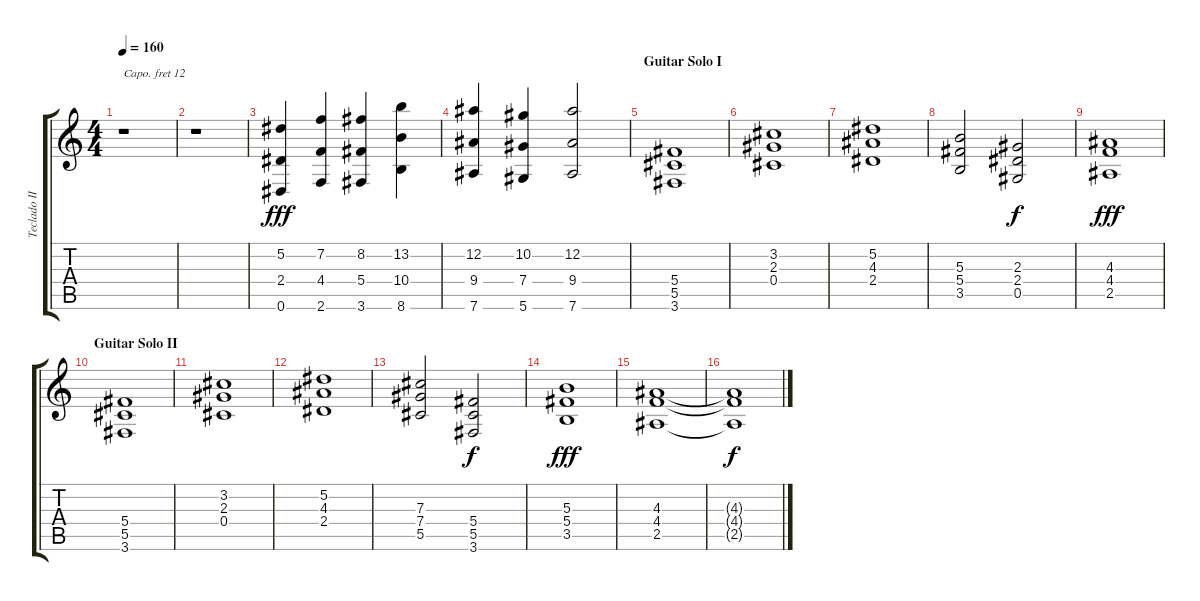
\track ("Teclado II" "Teclado II") {instrument stringensemble1}
\staff {score tabs}
\capo 12
\tuning (Eb4 Bb3 Gb3 Db3 Ab2 Eb2) {hide}
\ts (4 4)
\tempo 160
\clef g2
\ks c
r.1{dy f} |
r.1 |
(5.2 2.4 0.6).4{dy fff} (7.2 4.4 2.6).4 (8.2 5.4 3.6).4 (13.2 10.4 8.6).4 |
(12.2 9.4 7.6).4 (10.2 7.4 5.6).4 (12.2 9.4 7.6).2 |
\section ("" "Guitar Solo I")
(5.4 5.5 3.6).1 |
(3.2 2.3 0.4).1 |
(5.2 4.3 2.4).1 |
(5.3 5.4 3.5).2 (2.3 2.4 0.5).2{dy f} |
(4.3 4.4 2.5).1{dy fff} |
\section ("" "Guitar Solo II")
(5.4 5.5 3.6).1 |
(3.2 2.3 0.4).1 |
(5.2 4.3 2.4).1 |
(7.3 7.4 5.5).2 (5.4 5.5 3.6).2{dy f} |
(5.3 5.4 3.5).1{dy fff} |
(4.3 4.4 2.5).1 |
(4.3{t} 4.4{t} 2.5{t}).1{dy f}
